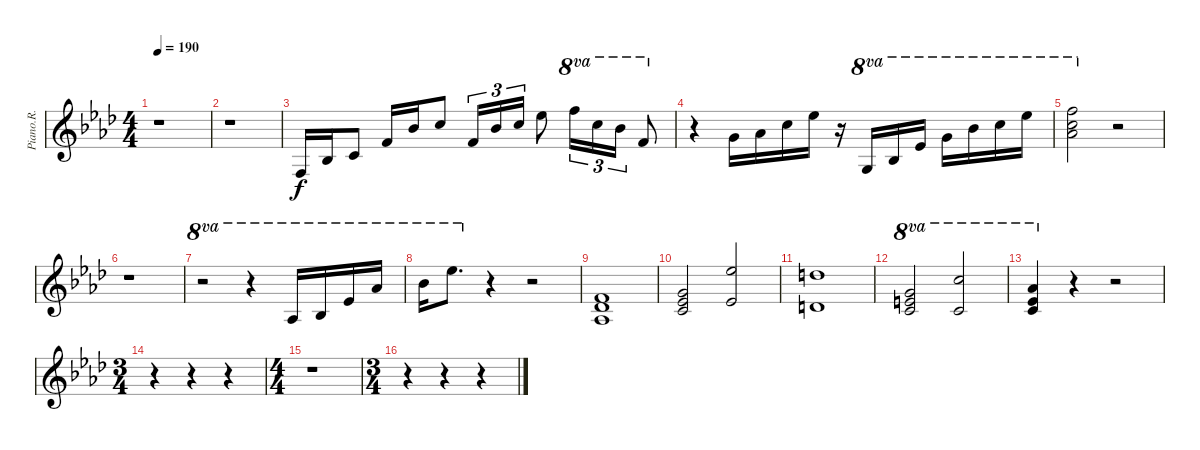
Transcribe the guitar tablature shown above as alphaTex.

\track ("Piano.R." "Piano.R.") {instrument brightacousticpiano}
\staff {score}
\tuning (A4 B3 G3 D3 A2 E2) {hide}
\ts (4 4)
\tempo 190
\clef g2
\ks ab
r.1{dy f} |
r.1 |
3.4.16 3.3.16 1.2.8 6.2.16 1.1.16 3.1.8 6.2.16{tu (3 2)} 1.1.16{tu (3 2)} 3.1.16{tu (3 2)} 6.1.8 20.1.16{tu (3 2) ot 8va} 15.1.16{tu (3 2) ot 8va} 13.1.16{tu (3 2) ot 8va} 8.1.8{ot 8va} |
r.4 8.2.16 9.2.16 3.1.16 6.1.16 r.16 8.2.16{ot 8va} 11.2.16{ot 8va} 6.1.16{ot 8va} 10.1.16{ot 8va} 13.1.16{ot 8va} 15.1.16{ot 8va} 18.1.16{ot 8va} |
(30.2 29.3 30.4).2{ot 8va} r.2 |
r.1 |
r.2{ot 8va} r.4{ot 8va} 9.2.16{ot 8va} 1.1.16{ot 8va} 6.1.16{ot 8va} 11.1.16{ot 8va} |
13.1.16{ot 8va} 18.1.8{d ot 8va} r.4 r.2 |
(6.2 6.3 6.4).1 |
(1.2 8.3 17.4).2 (6.1 4.2).2 |
(5.1 3.2).1 |
(3.1 17.2 24.3).2{ot 8va} (15.1 13.2).2{ot 8va} |
(3.1 21.2 20.3).4{ot 8va} r.4 r.2 |
\ts (3 4)
r.4 r.4 r.4 |
\ts (4 4)
r.1 |
\ts (3 4)
r.4 r.4 r.4
